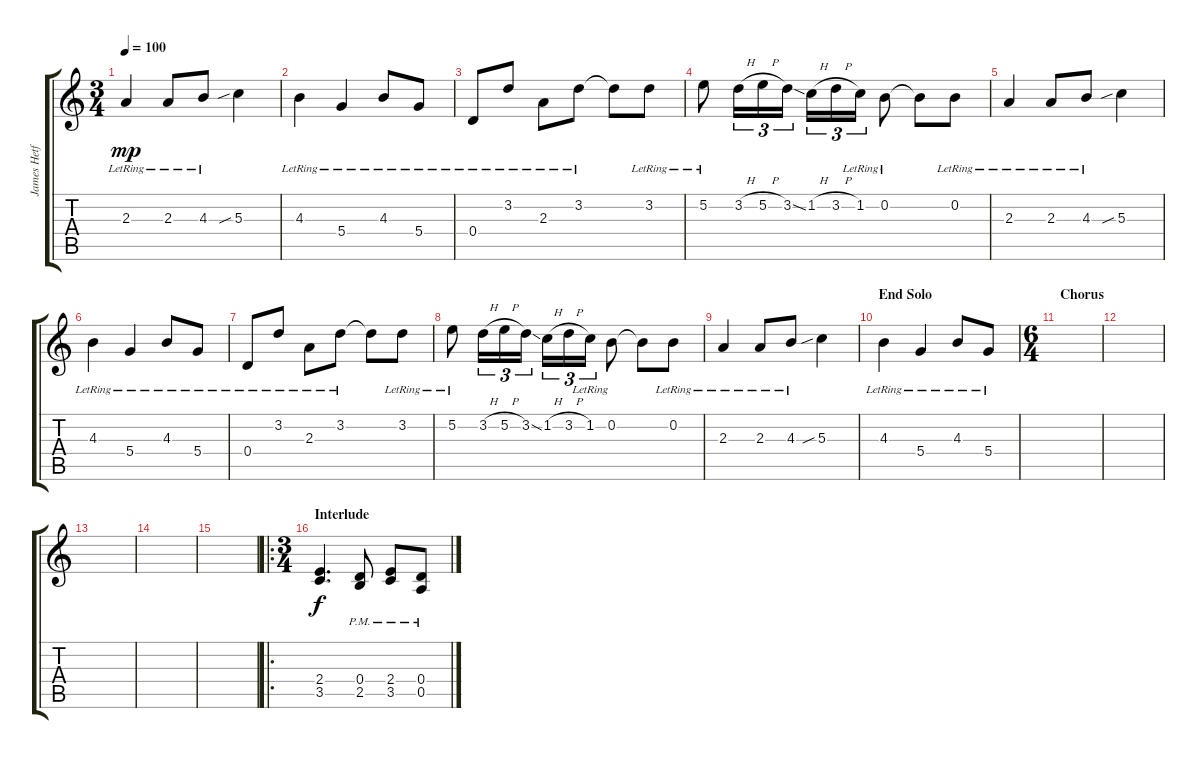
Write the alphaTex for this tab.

\track ("James Hetfield" "James Hetf") {instrument acousticguitarsteel}
\staff {score tabs}
\tuning (E4 B3 G3 D3 A2 E2) {hide}
\ts (3 4)
\tempo 100
\clef g2
\ks c
2.3{lr}.4{dy mp} 2.3{lr}.8 4.3{lr}.8 5.3{sib}.4 |
4.3{lr}.4 5.4{lr}.4 4.3{lr}.8 5.4{lr}.8 |
0.4{lr}.8 3.2{lr}.8 2.3{lr}.8 3.2{lr}.8 3.2{t}.8 3.2{lr}.8 |
5.2{lr}.8 3.2{h}.16{tu (3 2)} 5.2{h}.16{tu (3 2)} 3.2{ss}.16{tu (3 2)} 1.2{h}.16{tu (3 2)} 3.2{h}.16{tu (3 2)} 1.2{lr}.16{tu (3 2)} 0.2{lr}.8 0.2{t}.8 0.2{lr}.8 |
2.3{lr}.4 2.3{lr}.8 4.3{lr}.8 5.3{sib}.4 |
4.3{lr}.4 5.4{lr}.4 4.3{lr}.8 5.4{lr}.8 |
0.4{lr}.8 3.2{lr}.8 2.3{lr}.8 3.2{lr}.8 3.2{t}.8 3.2{lr}.8 |
5.2{lr}.8 3.2{h}.16{tu (3 2)} 5.2{h}.16{tu (3 2)} 3.2{ss}.16{tu (3 2)} 1.2{h}.16{tu (3 2)} 3.2{h}.16{tu (3 2)} 1.2{lr}.16{tu (3 2)} 0.2{lr}.8 0.2{t}.8 0.2{lr}.8 |
2.3{lr}.4 2.3{lr}.8 4.3{lr}.8 5.3{sib}.4 |
\section ("" "End Solo")
4.3{lr}.4 5.4{lr}.4 4.3{lr}.8 5.4{lr}.8 |
\ts (6 4)
\section ("" "Chorus")
|
|
|
|
|
\ro
\ts (3 4)
\section ("" "Interlude")
(2.4 3.5).4{d dy f instrument distortionguitar} (0.4{pm} 2.5{pm}).8 (2.4{pm} 3.5{pm}).8 (0.4{pm} 0.5{pm}).8
